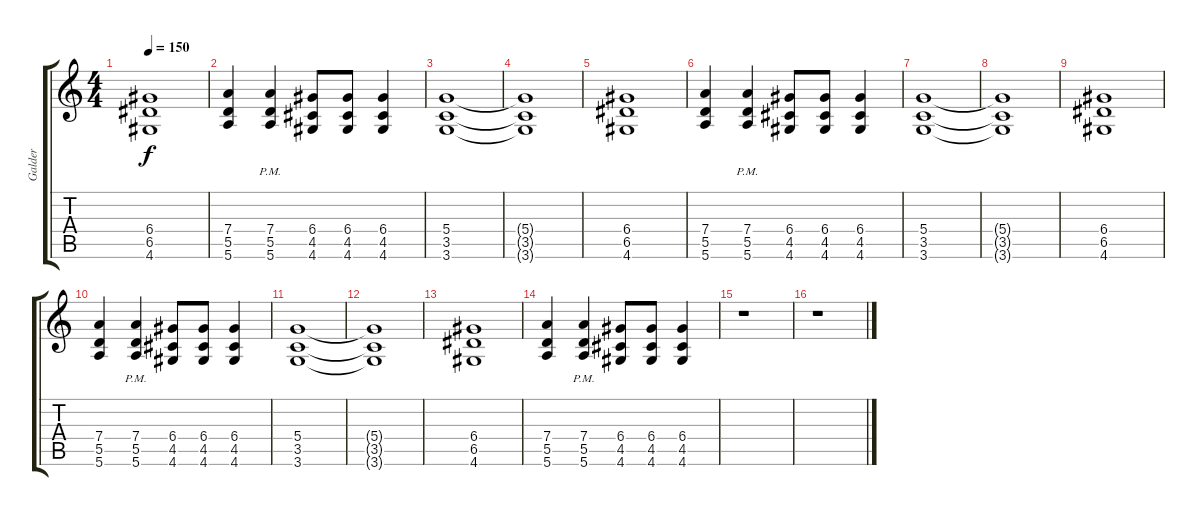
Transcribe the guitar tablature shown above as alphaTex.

\track ("Galder" "Galder") {instrument distortionguitar}
\staff {score tabs}
\tuning (E4 B3 G3 D3 A2 E2) {hide}
\ts (4 4)
\tempo 150
\clef g2
\ks c
(6.4 6.5 4.6).1{dy f} |
(7.4 5.5 5.6).4 (7.4{pm} 5.5{pm} 5.6{pm}).4 (6.4 4.5 4.6).8 (6.4 4.5 4.6).8 (6.4 4.5 4.6).4 |
(5.4 3.5 3.6).1 |
(5.4{t} 3.5{t} 3.6{t}).1 |
(6.4 6.5 4.6).1 |
(7.4 5.5 5.6).4 (7.4{pm} 5.5{pm} 5.6{pm}).4 (6.4 4.5 4.6).8 (6.4 4.5 4.6).8 (6.4 4.5 4.6).4 |
(5.4 3.5 3.6).1 |
(5.4{t} 3.5{t} 3.6{t}).1 |
(6.4 6.5 4.6).1 |
(7.4 5.5 5.6).4 (7.4{pm} 5.5{pm} 5.6{pm}).4 (6.4 4.5 4.6).8 (6.4 4.5 4.6).8 (6.4 4.5 4.6).4 |
(5.4 3.5 3.6).1 |
(5.4{t} 3.5{t} 3.6{t}).1 |
(6.4 6.5 4.6).1 |
(7.4 5.5 5.6).4 (7.4{pm} 5.5{pm} 5.6{pm}).4 (6.4 4.5 4.6).8 (6.4 4.5 4.6).8 (6.4 4.5 4.6).4 |
r.1 |
r.1
